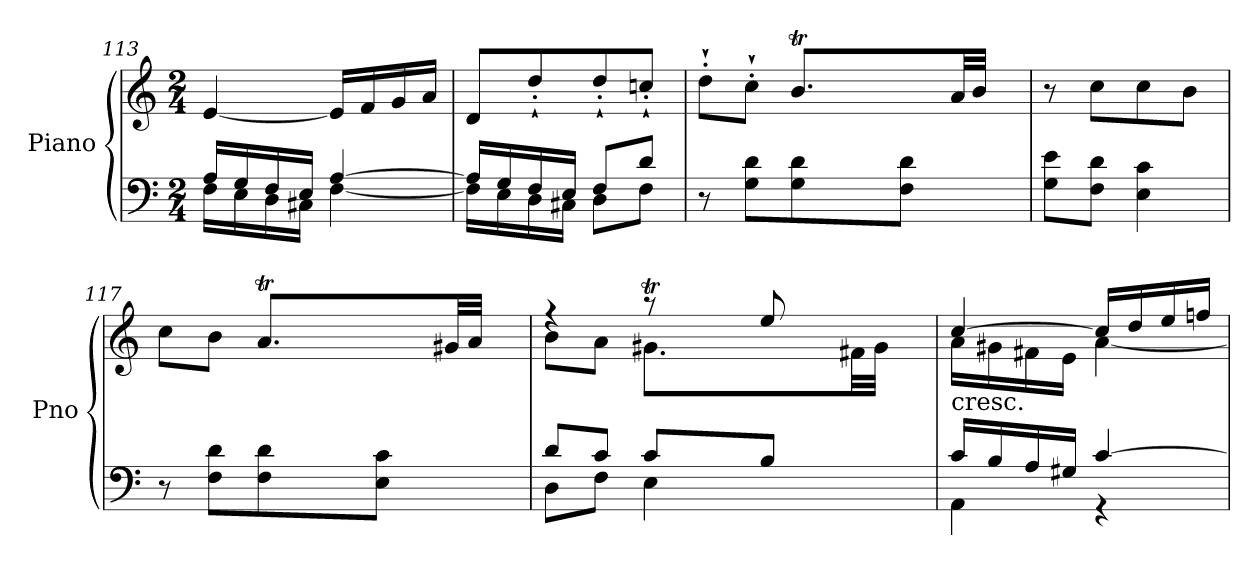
**kern	**kern
*part1	*part1
*staff2	*staff1
*I"Piano	*
*I'Pno	*
*clefF4	*clefG2
*k[]	*k[]
*C:	*C:
*M2/4	*M2/4
=113	=113
*^	*
16A/LL	16F\LL	[4e/
16G/	16E\	.
16F/	16D\	.
16E/JJ	16C#X\JJ	.
[4A/	[4F\	16e/LL]
.	.	16f/
.	.	16g/
.	.	16a/JJ
=114	=114	=114
16A/LL]	16F\LL]	8d/L
16G/	16E\	.
16F/	16D\	8dd`'/
16E/JJ	16C#X\JJ	.
8F/L	8D\L	8dd`'/
8d/J	8F\J	8ccn`'/J
*v	*v	*
!!LO:LB:g=z
=115	=115
*	*^
8r	8dd`'\L	640%177ryy
8G\ 8d\L	8cc`'\J	.
8G\ 8d\	8.bt/L	.
*	*	*Xtuplet
!	!	!LO:N:vis=32
.	.	640%17ccyy
!	!	!LO:N:vis=32
.	.	640%17byy
!	!	!LO:N:vis=32
.	.	640%17ccyy
!	!	!LO:N:vis=32
.	.	640%17byy
8F\ 8d\J	.	.
!	!	!LO:N:vis=32
.	.	640%17ccyy
!	!	!LO:N:vis=32
.	.	640%17byy
.	.	640%41ryy
.	32a/LL	.
.	32b/JJJ	.
*	*v	*v
=116	=116
8G\ 8e\L	8r
8F\ 8d\J	8cc\L
4E\ 4c\	8cc\
.	8b\J
=117	=117
*	*^
8r	8cc\L	640%177ryy
8F\ 8d\L	8b\J	.
8F\ 8d\	8.aT/L	.
!	!	!LO:N:vis=32
.	.	640%17byy
!	!	!LO:N:vis=32
.	.	640%17ayy
!	!	!LO:N:vis=32
.	.	640%17byy
!	!	!LO:N:vis=32
.	.	640%17ayy
8E\ 8c\J	.	.
!	!	!LO:N:vis=32
.	.	640%17byy
!	!	!LO:N:vis=32
.	.	640%17ayy
.	.	640%41ryy
.	32g#X/LL	.
.	32a/JJJ	.
=118	=118	=118
*^	*	*^
8d/L	8D\L	8b\L	640%177ryy	4rff
8c/J	8F\J	8a\J	.	.
8c/L	4E\	8.g#Xt\L	.	8raa
!	!	!	!LO:N:vis=32	!
.	.	.	640%17ayy	.
!	!	!	!LO:N:vis=32	!
.	.	.	640%17g#yy	.
!	!	!	!LO:N:vis=32	!
.	.	.	640%17ayy	.
!	!	!	!LO:N:vis=32	!
.	.	.	640%17g#yy	.
8B/J	.	.	.	8ee/
!	!	!	!LO:N:vis=32	!
.	.	.	640%17ayy	.
!	!	!	!LO:N:vis=32	!
.	.	.	640%17g#yy	.
.	.	.	640%41ryy	.
.	.	32f#X\LL	.	.
.	.	32g#\JJJ	.	.
*	*	*	*v	*v
=119	=119	=119	=119
!	!	!LO:TX:b:t=cresc.	!
16c/LL	4AA\	[4cc/	16a\LL
16B/	.	.	16g#X\
16A/	.	.	16f#X\
16G#X/JJ	.	.	16e\JJ
[4c/	4rGG	16cc/LL]	[4a\
.	.	16dd/	.
.	.	16ee/	.
.	.	16ffn/JJ	.
*v	*v	*	*
*	*v	*v
=	=
*-	*-
